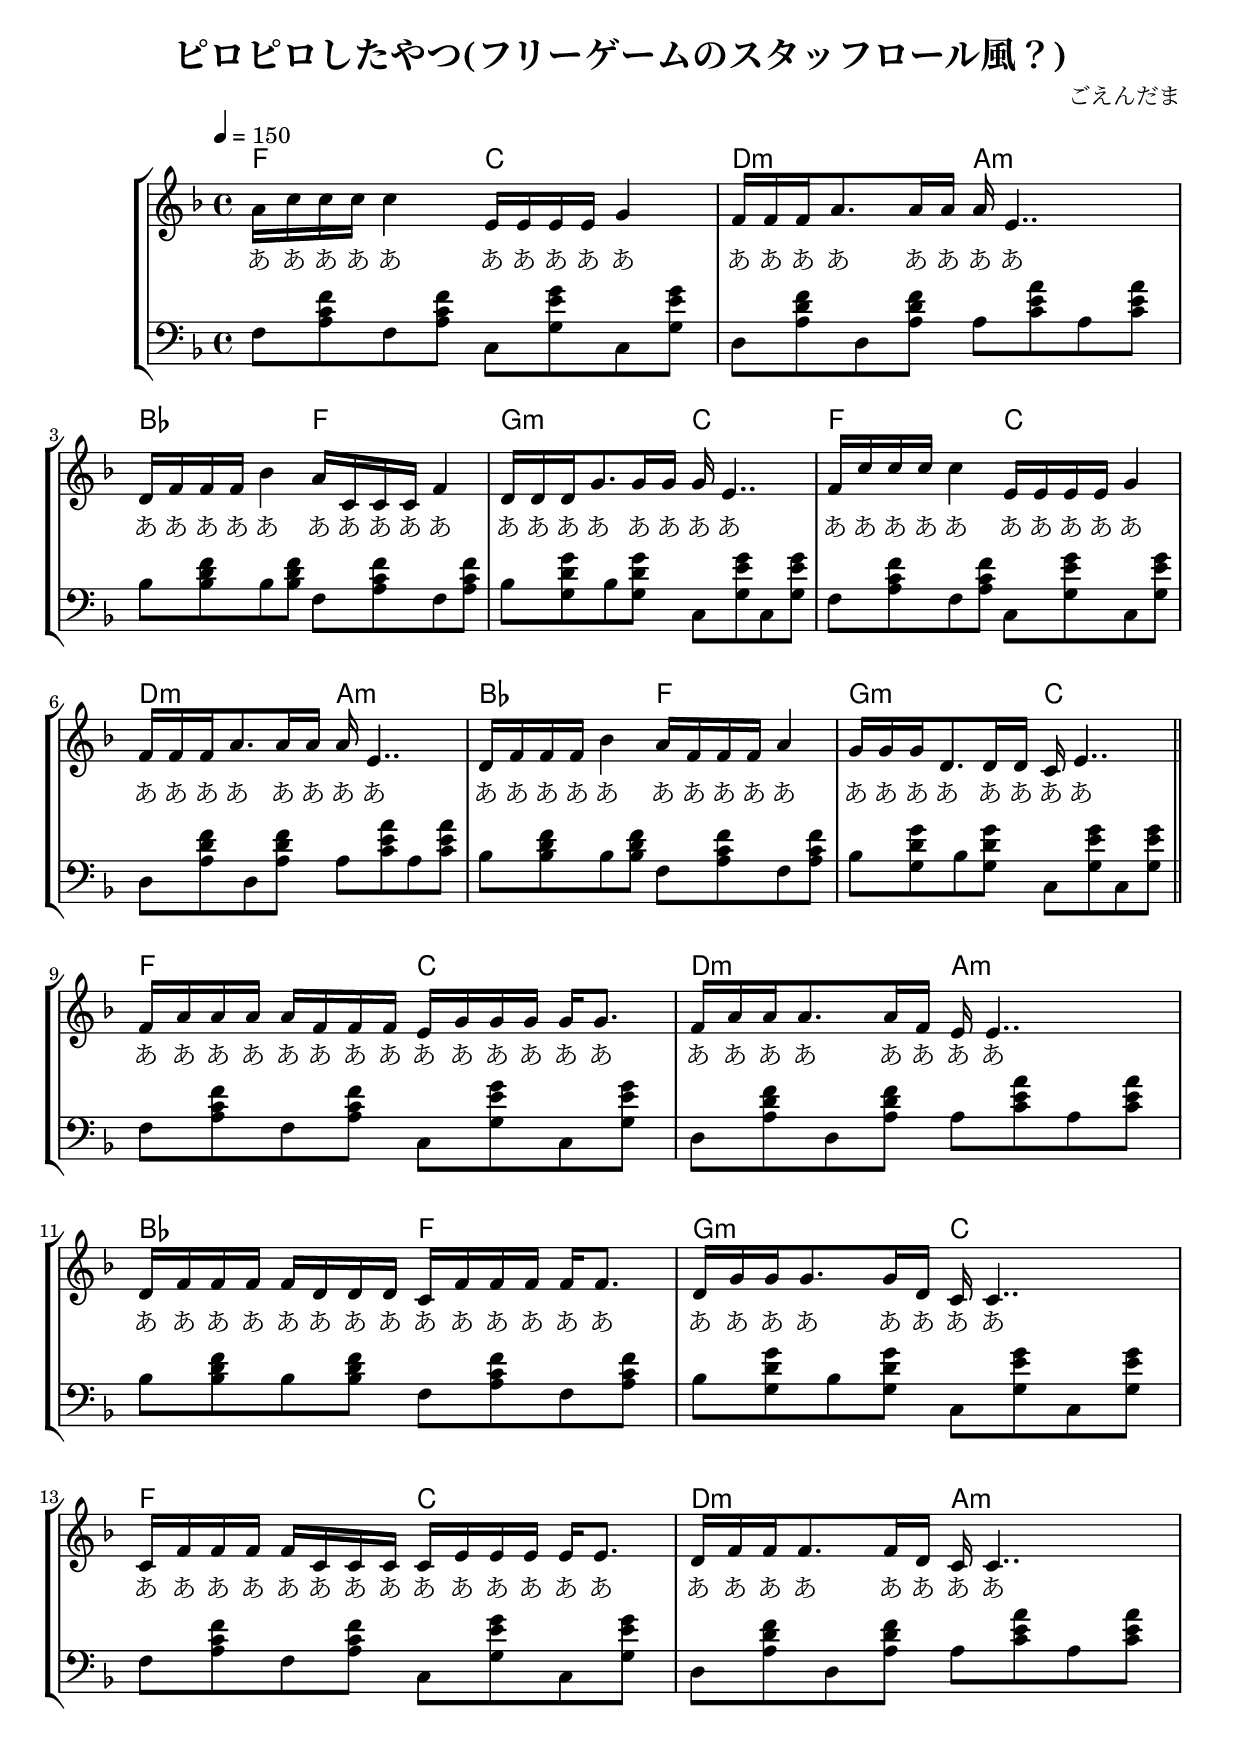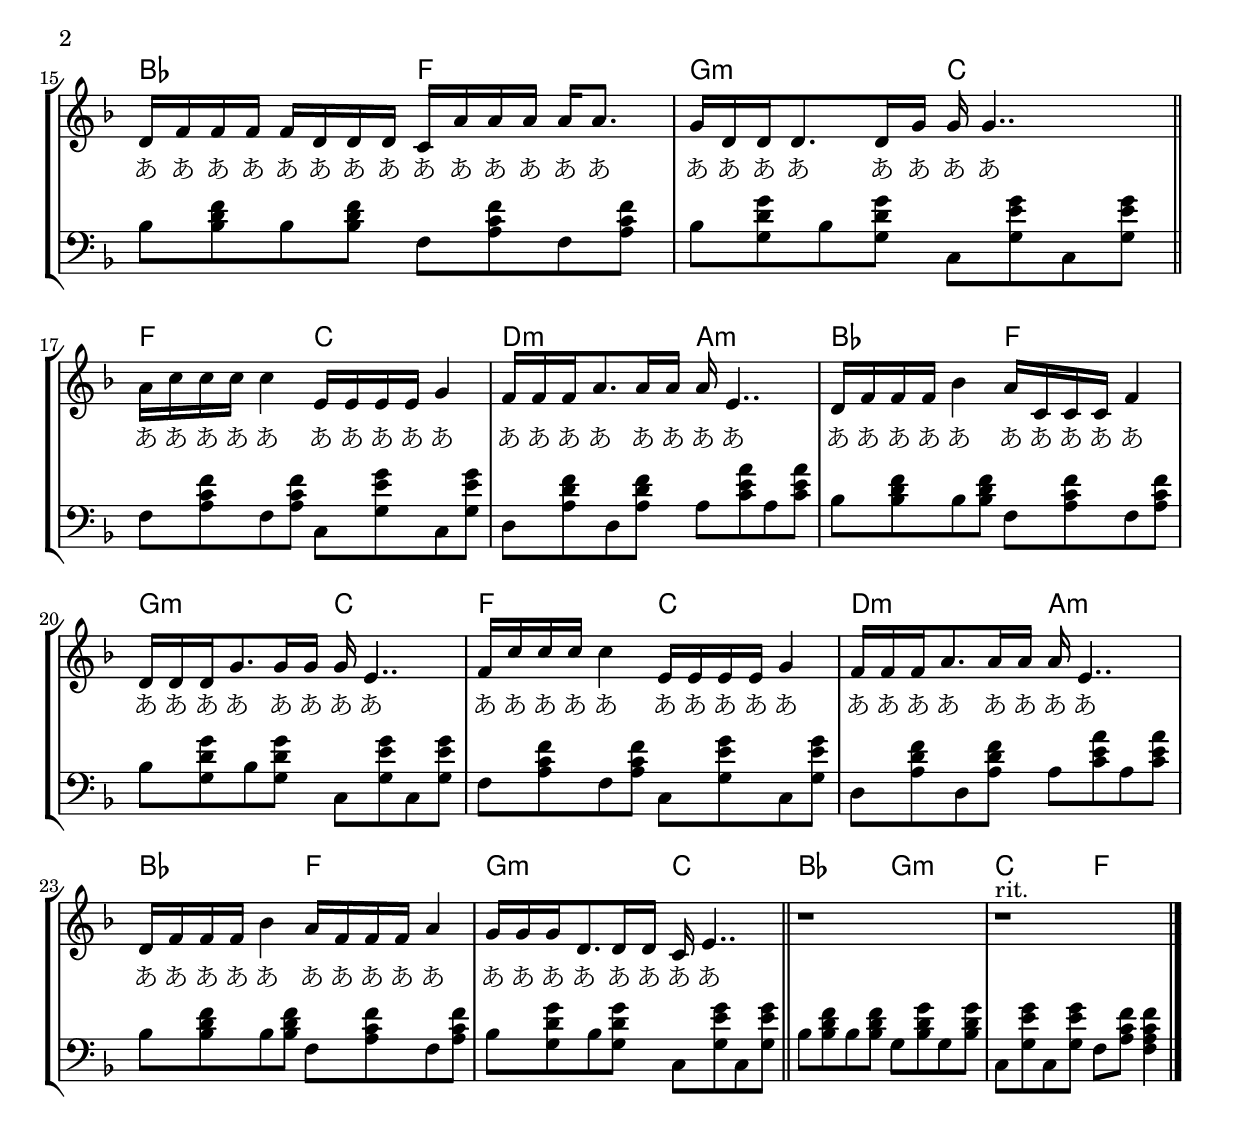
\version "2.12.1"

\header {
	title = \markup {ピロピロしたやつ(フリーゲームのスタッフロール風？)}
	composer = \markup \center-column {ごえんだま}
}

harmony = \chordmode {
	f2 c d:m a:m bes f g:m c f c d:m a:m bes f g:m c 

	f c d:m a:m bes f g:m c f c d:m a:m bes f g:m c 

	f c d:m a:m bes f g:m c f c d:m a:m bes f g:m c 

	bes g:m c f 
}

melody = {
	\set Staff.midiInstrument = #"Lead 1 (square)"
		\key f \major
	\tempo 4 = 150
 a'16  c''16  c''16  c''16  c''4  e'16  e'16  e'16  e'16  g'4 
	f'16  f'16  f'16  a'8.  a'16  a'16  a'16  e'4.. 
	d'16  f'16  f'16  f'16  bes'4  a'16  c'16  c'16  c'16  f'4 
	d'16  d'16  d'16  g'8.  g'16  g'16  g'16  e'4.. 
	f'16  c''16  c''16  c''16  c''4  e'16  e'16  e'16  e'16  g'4 
	f'16  f'16  f'16  a'8.  a'16  a'16  a'16  e'4.. 
	d'16  f'16  f'16  f'16  bes'4  a'16  f'16  f'16  f'16  a'4 
	g'16  g'16  g'16  d'8.  d'16  d'16  c'16  e'4..
	\set Staff.midiInstrument = #"Lead 1 (square)"
	 f'16  a'16  a'16  a'16  a'16  f'16  f'16  f'16  e'16  g'16  g'16  g'16  g'16  g'8. 
	f'16  a'16  a'16  a'8.  a'16  f'16  e'16  e'4.. 
	d'16  f'16  f'16  f'16  f'16  d'16  d'16  d'16  c'16  f'16  f'16  f'16  f'16  f'8. 
	d'16  g'16  g'16  g'8.  g'16  d'16  c'16  c'4.. 
	c'16  f'16  f'16  f'16  f'16  c'16  c'16  c'16  c'16  e'16  e'16  e'16  e'16  e'8. 
	d'16  f'16  f'16  f'8.  f'16  d'16  c'16  c'4.. 
	d'16  f'16  f'16  f'16  f'16  d'16  d'16  d'16  c'16  a'16  a'16  a'16  a'16  a'8. 
	g'16  d'16  d'16  d'8.  d'16  g'16  g'16  g'4..
	\set Staff.midiInstrument = #"Lead 1 (square)"
	 a'16  c''16  c''16  c''16  c''4  e'16  e'16  e'16  e'16  g'4 
	f'16  f'16  f'16  a'8.  a'16  a'16  a'16  e'4.. 
	d'16  f'16  f'16  f'16  bes'4  a'16  c'16  c'16  c'16  f'4 
	d'16  d'16  d'16  g'8.  g'16  g'16  g'16  e'4.. 
	f'16  c''16  c''16  c''16  c''4  e'16  e'16  e'16  e'16  g'4 
	f'16  f'16  f'16  a'8.  a'16  a'16  a'16  e'4.. 
	d'16  f'16  f'16  f'16  bes'4  a'16  f'16  f'16  f'16  a'4 
	g'16  g'16  g'16  d'8.  d'16  d'16  c'16  e'4..
	r1 | r1^"rit." \bar "|."
}

words = \lyricmode {
	あ  あ  あ  あ  あ  あ  あ  あ  あ  あ  あ  あ  あ  あ  あ  あ  あ  あ  あ  あ  あ  あ  あ  あ  あ  あ  あ  あ  あ  あ  あ  あ  あ  あ  あ  あ  あ  あ  あ  あ  あ  あ  あ  あ  あ  あ  あ  あ  あ  あ  あ  あ  あ  あ  あ  あ  あ  あ  あ  あ  あ  あ  あ  あ  あ  あ  あ  あ  あ  あ  あ  あ  
	あ  あ  あ  あ  あ  あ  あ  あ  あ  あ  あ  あ  あ  あ  あ  あ  あ  あ  あ  あ  あ  あ  あ  あ  あ  あ  あ  あ  あ  あ  あ  あ  あ  あ  あ  あ  あ  あ  あ  あ  あ  あ  あ  あ  あ  あ  あ  あ  あ  あ  あ  あ  あ  あ  あ  あ  あ  あ  あ  あ  あ  あ  あ  あ  あ  あ  あ  あ  あ  あ  あ  あ  あ  あ  あ  あ  あ  あ  あ  あ  あ  あ  あ  あ  あ  あ  あ  あ  
	あ  あ  あ  あ  あ  あ  あ  あ  あ  あ  あ  あ  あ  あ  あ  あ  あ  あ  あ  あ  あ  あ  あ  あ  あ  あ  あ  あ  あ  あ  あ  あ  あ  あ  あ  あ  あ  あ  あ  あ  あ  あ  あ  あ  あ  あ  あ  あ  あ  あ  あ  あ  あ  あ  あ  あ  あ  あ  あ  あ  あ  あ  あ  あ  あ  あ  あ  あ  あ  あ  あ  あ  
	
}

tempochange = {
	\tempo 4 = 150
	r1 | r1 | r1 | r1 | r1 | r1 | r1 | r1 \bar "||"
	\tempo 4 = 150
	r1 | r1 | r1 | r1 | r1 | r1 | r1 | r1 \bar "||"
	\tempo 4 = 150
	r1 | r1 | r1 | r1 | r1 | r1 | r1 | r1 \bar "||"
	\tempo 4 = 150
	r1 | \tempo 4 = 112 r2 \tempo 4 = 100 r2 \bar "|."
}

mainacc = {
	\clef bass
	\set Staff.midiInstrument = #"Lead 1 (square)"
	\key f \major
	\tempo 4 = 150
	f8 <a c' f'> f <a c' f'>
	c8 <g e' g'> c <g e' g'>
	d8 <a d' f'> d <a d' f'>
	a8 <c' e' a'> a <c' e' a'>
	bes8 <bes d' f'> bes <bes d' f'>
	f8 <a c' f'> f <a c' f'>
	bes8 <g d' g'> bes <g d' g'>
	c8 <g e' g'> c <g e' g'>
	f8 <a c' f'> f <a c' f'>
	c8 <g e' g'> c <g e' g'>
	d8 <a d' f'> d <a d' f'>
	a8 <c' e' a'> a <c' e' a'>
	bes8 <bes d' f'> bes <bes d' f'>
	f8 <a c' f'> f <a c' f'>
	bes8 <g d' g'> bes <g d' g'>
	c8 <g e' g'> c <g e' g'>
	\bar "||"

	\set Staff.midiInstrument = #"Lead 1 (square)"
	f8 <a c' f'> f <a c' f'>
	c8 <g e' g'> c <g e' g'>
	d8 <a d' f'> d <a d' f'>
	a8 <c' e' a'> a <c' e' a'>
	bes8 <bes d' f'> bes <bes d' f'>
	f8 <a c' f'> f <a c' f'>
	bes8 <g d' g'> bes <g d' g'>
	c8 <g e' g'> c <g e' g'>
	f8 <a c' f'> f <a c' f'>
	c8 <g e' g'> c <g e' g'>
	d8 <a d' f'> d <a d' f'>
	a8 <c' e' a'> a <c' e' a'>
	bes8 <bes d' f'> bes <bes d' f'>
	f8 <a c' f'> f <a c' f'>
	bes8 <g d' g'> bes <g d' g'>
	c8 <g e' g'> c <g e' g'>
	\bar "||"

	\set Staff.midiInstrument = #"Lead 1 (square)"
	f8 <a c' f'> f <a c' f'>
	c8 <g e' g'> c <g e' g'>
	d8 <a d' f'> d <a d' f'>
	a8 <c' e' a'> a <c' e' a'>
	bes8 <bes d' f'> bes <bes d' f'>
	f8 <a c' f'> f <a c' f'>
	bes8 <g d' g'> bes <g d' g'>
	c8 <g e' g'> c <g e' g'>
	f8 <a c' f'> f <a c' f'>
	c8 <g e' g'> c <g e' g'>
	d8 <a d' f'> d <a d' f'>
	a8 <c' e' a'> a <c' e' a'>
	bes8 <bes d' f'> bes <bes d' f'>
	f8 <a c' f'> f <a c' f'>
	bes8 <g d' g'> bes <g d' g'>
	c8 <g e' g'> c <g e' g'>
	\bar "||"

	\set Staff.midiInstrument = #"Lead 1 (square)"
	bes8 <bes d' f'> bes <bes d' f'>
	g8 <bes d' g'> g <bes d' g'>
	c8 <g e' g'> c <g e' g'>
	f8 <a c' f'>8 <f a c' f'>4
	\bar "|."
}

subacc = {
	\clef bass
	\set Staff.midiInstrument = #"Acoustic grand"
	\key f \major
	\tempo 4 = 150
	r2
	r2
	r2
	r2
	r2
	r2
	r2
	r2
	r2
	r2
	r2
	r2
	r2
	r2
	r2
	r2
	\bar "||"

	\set Staff.midiInstrument = #"Acoustic grand"
	r2
	r2
	r2
	r2
	r2
	r2
	r2
	r2
	r2
	r2
	r2
	r2
	r2
	r2
	r2
	r2
	\bar "||"

	\set Staff.midiInstrument = #"Lead 6 (voice)"
	f4.f8
	c4.c8
	d4.d8
	a4.a8
	bes4.bes8
	f4.f8
	bes4.bes8
	c4.c8
	f4.f8
	c4.c8
	d4.d8
	a4.a8
	bes4.bes8
	f4.f8
	bes4.bes8
	c4.c8
	\bar "||"

	\set Staff.midiInstrument = #"Acoustic grand"
	r2
	r2
	r2
	r2
	\bar "|."
}

percA = {
	\drummode {
	r4 hh8. hh4 r16 hh4  |hh4 hh8 hh4. hh4  |hh4 hh8. hh4 r16 hh4  |hh4 hh8 hh4. hh4  |r4 hh8. hh4 r16 hh4  |hh4 hh8 hh4. hh4  |hh4 hh8. hh4 r16 hh4  |hh4 hh8 hh4. hh4  \bar "||"
	r4 hh8. hh4 r16 hh4  |hh4 hh8 hh4. hh4  |hh4 hh8. hh4 r16 hh4  |hh4 hh8 hh4. hh4  |r4 hh8. hh4 r16 hh4  |hh4 hh8 hh4. hh4  |hh4 hh8. hh4 r16 hh4  |hh4 hh8 hh4. hh4  \bar "||"
	r4 hh8. hh4 r16 hh4  |hh4 hh8 hh4. hh4  |hh4 hh8. hh4 r16 hh4  |hh4 hh8 hh4. hh4  |r4 hh8. hh4 r16 hh4  |hh4 hh8 hh4. hh4  |hh4 hh8. hh4 r16 hh4  |hh4 hh8 hh4. hh4  \bar "||"
	r4 hh8. hh4 r16 hh4  |hh4 hh8 hh4. hh4  \bar "|."
	}
}

percB = {
	\drummode {
	r8 hhp4 hhp4 hhp4 hhp8  |r8 hhp2 hhp4 hhp8  |r8 hhp4 hhp4 hhp4 hhp8  |r8 hhp2 hhp4 hhp8  |r8 hhp4 hhp4 hhp4 hhp8  |r8 hhp2 hhp4 hhp8  |r8 hhp4 hhp4 hhp4 hhp8  |r8 hhp2 hhp4.  \bar "||"
	r8 hhp4 hhp4 hhp4 hhp8  |r8 hhp2 hhp4 hhp8  |r8 hhp4 hhp4 hhp4 hhp8  |r8 hhp2 hhp4 hhp8  |r8 hhp4 hhp4 hhp4 hhp8  |r8 hhp2 hhp4 hhp8  |r8 hhp4 hhp4 hhp4 hhp8  |r8 hhp2 hhp4.  \bar "||"
	r8 hhp4 hhp4 hhp4 hhp8  |r8 hhp2 hhp4 hhp8  |r8 hhp4 hhp4 hhp4 hhp8  |r8 hhp2 hhp4 hhp8  |r8 hhp4 hhp4 hhp4 hhp8  |r8 hhp2 hhp4 hhp8  |r8 hhp4 hhp4 hhp4 hhp8  |r8 hhp2 hhp4.  \bar "||"
	r8 hhp4 hhp4 hhp4 hhp8  |r8 hhp2 hhp4.  \bar "|."
	}
}

percC = {
	\drummode {
	r4 sn2 sn8. sn16  |r4 sn2 sn8. sn16  |r4 sn2 sn8. sn16  |r4 sn2 sn8. sn16  |r4 sn2 sn8. sn16  |r4 sn2 sn8. sn16  |r4 sn2 sn8. sn16  |r4 sn2 sn8 sn16 sn16  \bar "||"
	r4 sn2 sn8. sn16  |r4 sn2 sn8. sn16  |r4 sn2 sn8. sn16  |r4 sn2 sn8. sn16  |r4 sn2 sn8. sn16  |r4 sn2 sn8. sn16  |r4 sn2 sn8. sn16  |r4 sn2 sn8 sn16 sn16  \bar "||"
	r4 sn2 sn8. sn16  |r4 sn2 sn8. sn16  |r4 sn2 sn8. sn16  |r4 sn2 sn8. sn16  |r4 sn2 sn8. sn16  |r4 sn2 sn8. sn16  |r4 sn2 sn8. sn16  |r4 sn2 sn8 sn16 sn16  \bar "||"
	r4 sn2 sn8. sn16  |r4 sn2 sn8 sn16 sn16  \bar "|."
	}
}

percD = {
	\drummode {
	bd4. r16 bd8. bd4 bd8  |bd8 bd4 r16 bd8. bd4 bd8  |bd4. r16 bd8. bd4 bd8  |bd8 bd4 r16 bd8. bd4 bd8  |bd4. r16 bd8. bd4 bd8  |bd8 bd4 r16 bd8. bd4 bd8  |bd4. r16 bd8. bd4 bd8  |bd8 bd4 r16 bd8. bd4 bd8  \bar "||"
	bd4. r16 bd8. bd4 bd8  |bd8 bd4 r16 bd8. bd4 bd8  |bd4. r16 bd8. bd4 bd8  |bd8 bd4 r16 bd8. bd4 bd8  |bd4. r16 bd8. bd4 bd8  |bd8 bd4 r16 bd8. bd4 bd8  |bd4. r16 bd8. bd4 bd8  |bd8 bd4 r16 bd8. bd4 bd8  \bar "||"
	bd4. r16 bd8. bd4 bd8  |bd8 bd4 r16 bd8. bd4 bd8  |bd4. r16 bd8. bd4 bd8  |bd8 bd4 r16 bd8. bd4 bd8  |bd4. r16 bd8. bd4 bd8  |bd8 bd4 r16 bd8. bd4 bd8  |bd4. r16 bd8. bd4 bd8  |bd8 bd4 r16 bd8. bd4 bd8  \bar "||"
	bd4. r16 bd8. bd4 bd8  |bd8 bd4 r16 bd8. bd4 bd8  \bar "|."
	}
}

percE = {
	\drummode {
	r1  |r4. r16 hho2 r16  |r1  |r4. r16 hho2 r16  |r1  |r4. r16 hho2 r16  |r1  |r4. r16 hho2 r16  \bar "||"
	r1  |r4. r16 hho2 r16  |r1  |r4. r16 hho2 r16  |r1  |r4. r16 hho2 r16  |r1  |r4. r16 hho2 r16  \bar "||"
	r1  |r4. r16 hho2 r16  |r1  |r4. r16 hho2 r16  |r1  |r4. r16 hho2 r16  |r1  |r4. r16 hho2 r16  \bar "||"
	r1  |r4. r16 hho2 r16  \bar "|."
	}
}

percF = {
	\drummode {
	cymc1  |r1 |r1 |r1 |cymc1  |r1 |r1 |r1 \bar "||"
	cymc1  |r1 |r1 |r1 |cymc1  |r1 |r1 |r1 \bar "||"
	cymc1  |r1 |r1 |r1 |cymc1  |r1 |r1 |r1 \bar "||"
	cymc1  |r1 \bar "|."
	}
}

\score {
	<<
		\new StaffGroup <<
			\new ChordNames {\harmony}
			\new Voice = "melody" {\melody}
			\new Lyrics \lyricsto "melody" \words
			\new Staff = "mainacc" {\mainacc}
		>>
	>>
	\layout { }
}
